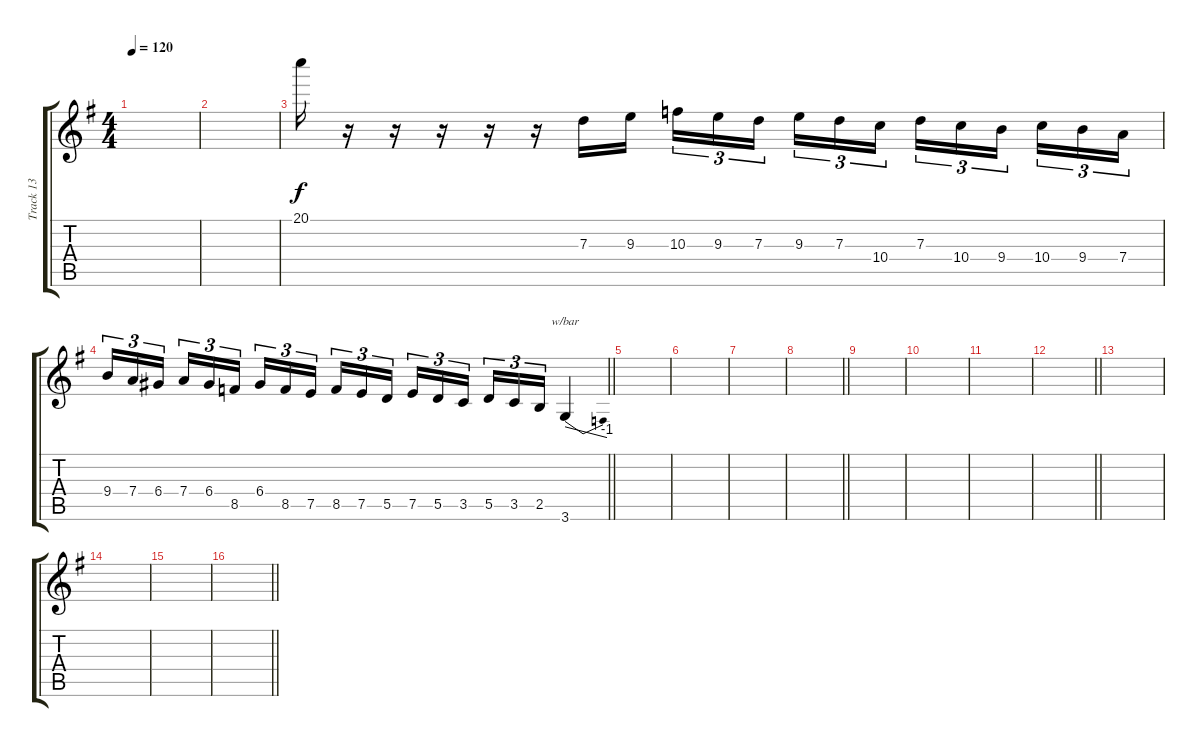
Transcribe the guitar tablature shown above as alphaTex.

\track ("Track 13" "Track 13") {mute instrument acousticguitarsteel}
\staff {score tabs}
\tuning (E4 B3 G3 D3 A2 E2) {hide}
\ts (4 4)
\tempo 120
\clef g2
\ks eminor
|
|
20.1.16 r.16 r.16 r.16 r.16 r.16 7.3.16 9.3.16 10.3.16{tu (3 2)} 9.3.16{tu (3 2)} 7.3.16{tu (3 2) beam splitsecondary} 9.3.16{tu (3 2)} 7.3.16{tu (3 2)} 10.4.16{tu (3 2)} 7.3.16{tu (3 2)} 10.4.16{tu (3 2)} 9.4.16{tu (3 2) beam splitsecondary} 10.4.16{tu (3 2)} 9.4.16{tu (3 2)} 7.4.16{tu (3 2)} |
\barLineRight lightlight
9.4.16{tu (3 2)} 7.4.16{tu (3 2)} 6.4.16{tu (3 2) beam splitsecondary} 7.4.16{tu (3 2)} 6.4.16{tu (3 2)} 8.5.16{tu (3 2)} 6.4.16{tu (3 2)} 8.5.16{tu (3 2)} 7.5.16{tu (3 2) beam splitsecondary} 8.5.16{tu (3 2)} 7.5.16{tu (3 2)} 5.5.16{tu (3 2)} 7.5.16{tu (3 2)} 5.5.16{tu (3 2)} 3.5.16{tu (3 2) beam splitsecondary} 5.5.16{tu (3 2)} 3.5.16{tu (3 2)} 2.5.16{tu (3 2)} 3.6.4{tbe (dive default 0 0 60 -4)} |
\section ("" "")
|
|
|
\barLineRight lightlight
|
|
|
|
\barLineRight lightlight
|
\section ("" "")
|
|
|
\barLineRight lightlight
